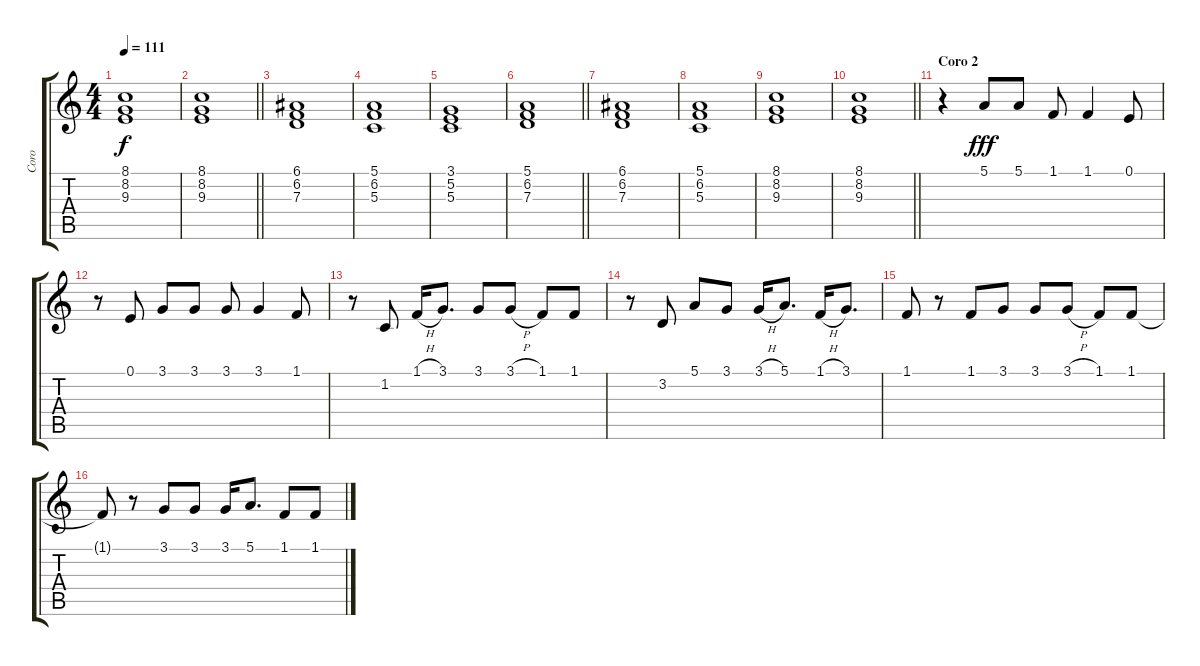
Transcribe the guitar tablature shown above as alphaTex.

\track ("Coro" "Coro") {instrument choiraahs}
\staff {score tabs}
\tuning (E4 B3 G3 D3 A2 E2) {hide}
\ts (4 4)
\tempo 111
\clef g2
\ks c
(8.1 8.2 9.3).1{dy f} |
\barLineRight lightlight
(8.1 8.2 9.3).1 |
(6.1 6.2 7.3).1 |
(5.1 6.2 5.3).1 |
(3.1 5.2 5.3).1 |
\barLineRight lightlight
(5.1 6.2 7.3).1 |
(6.1 6.2 7.3).1 |
(5.1 6.2 5.3).1 |
(8.1 8.2 9.3).1 |
\barLineRight lightlight
(8.1 8.2 9.3).1 |
\section ("" "Coro 2")
r.4 5.1.8{dy fff} 5.1.8 1.1.8 1.1.4 0.1.8 |
r.8 0.1.8 3.1.8 3.1.8 3.1.8 3.1.4 1.1.8 |
r.8 1.2.8 1.1{h}.16 3.1.8{d} 3.1.8 3.1{h}.8 1.1.8 1.1.8 |
r.8 3.2.8 5.1.8 3.1.8 3.1{h}.16 5.1.8{d} 1.1{h}.16 3.1.8{d} |
1.1.8 r.8 1.1.8 3.1.8 3.1.8 3.1{h}.8 1.1.8 1.1.8 |
1.1{t}.8 r.8 3.1.8 3.1.8 3.1.16 5.1.8{d} 1.1.8 1.1.8
